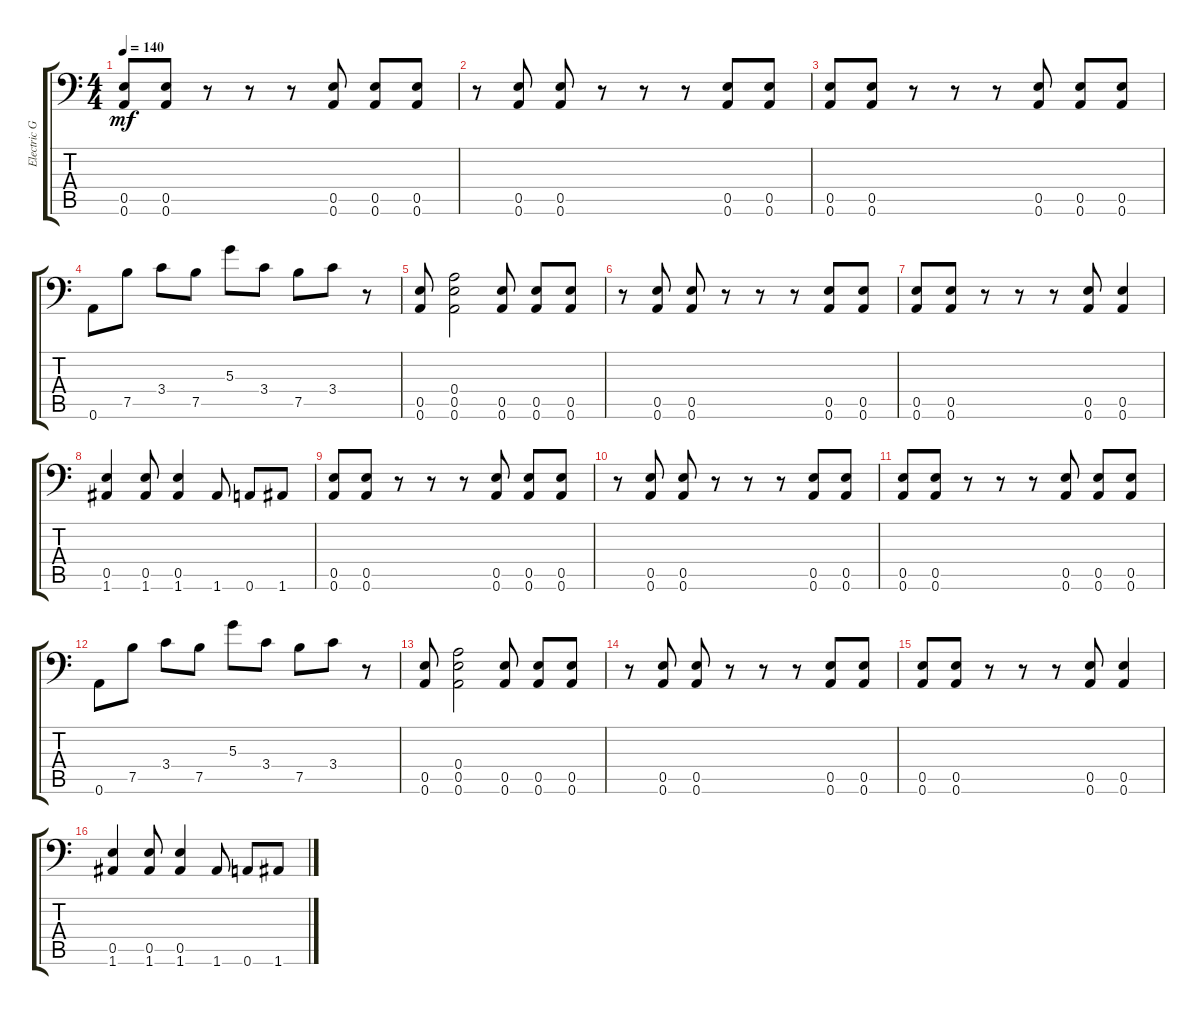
\track ("Electric Guitar 1" "Electric G") {instrument distortionguitar}
\staff {score tabs}
\tuning (B3 Gb3 D3 A2 E2 A1) {hide}
\ts (4 4)
\tempo 140
\clef f4
\ks c
(0.5 0.6).8{dy mf} (0.5 0.6).8 r.8 r.8 r.8 (0.5 0.6).8 (0.5 0.6).8 (0.5 0.6).8 |
r.8 (0.5 0.6).8 (0.5 0.6).8 r.8 r.8 r.8 (0.5 0.6).8 (0.5 0.6).8 |
(0.5 0.6).8 (0.5 0.6).8 r.8 r.8 r.8 (0.5 0.6).8 (0.5 0.6).8 (0.5 0.6).8 |
0.6.8 7.5.8 3.4.8 7.5.8 5.3.8 3.4.8 7.5.8 3.4.8 r.8 |
(0.5 0.6).8 (0.4 0.5 0.6).2 (0.5 0.6).8 (0.5 0.6).8 (0.5 0.6).8 |
r.8 (0.5 0.6).8 (0.5 0.6).8 r.8 r.8 r.8 (0.5 0.6).8 (0.5 0.6).8 |
(0.5 0.6).8 (0.5 0.6).8 r.8 r.8 r.8 (0.5 0.6).8 (0.5 0.6).4 |
(0.5 1.6).4 (0.5 1.6).8 (0.5 1.6).4 1.6.8 0.6.8 1.6.8 |
(0.5 0.6).8 (0.5 0.6).8 r.8 r.8 r.8 (0.5 0.6).8 (0.5 0.6).8 (0.5 0.6).8 |
r.8 (0.5 0.6).8 (0.5 0.6).8 r.8 r.8 r.8 (0.5 0.6).8 (0.5 0.6).8 |
(0.5 0.6).8 (0.5 0.6).8 r.8 r.8 r.8 (0.5 0.6).8 (0.5 0.6).8 (0.5 0.6).8 |
0.6.8 7.5.8 3.4.8 7.5.8 5.3.8 3.4.8 7.5.8 3.4.8 r.8 |
(0.5 0.6).8 (0.4 0.5 0.6).2 (0.5 0.6).8 (0.5 0.6).8 (0.5 0.6).8 |
r.8 (0.5 0.6).8 (0.5 0.6).8 r.8 r.8 r.8 (0.5 0.6).8 (0.5 0.6).8 |
(0.5 0.6).8 (0.5 0.6).8 r.8 r.8 r.8 (0.5 0.6).8 (0.5 0.6).4 |
(0.5 1.6).4 (0.5 1.6).8 (0.5 1.6).4 1.6.8 0.6.8 1.6.8
